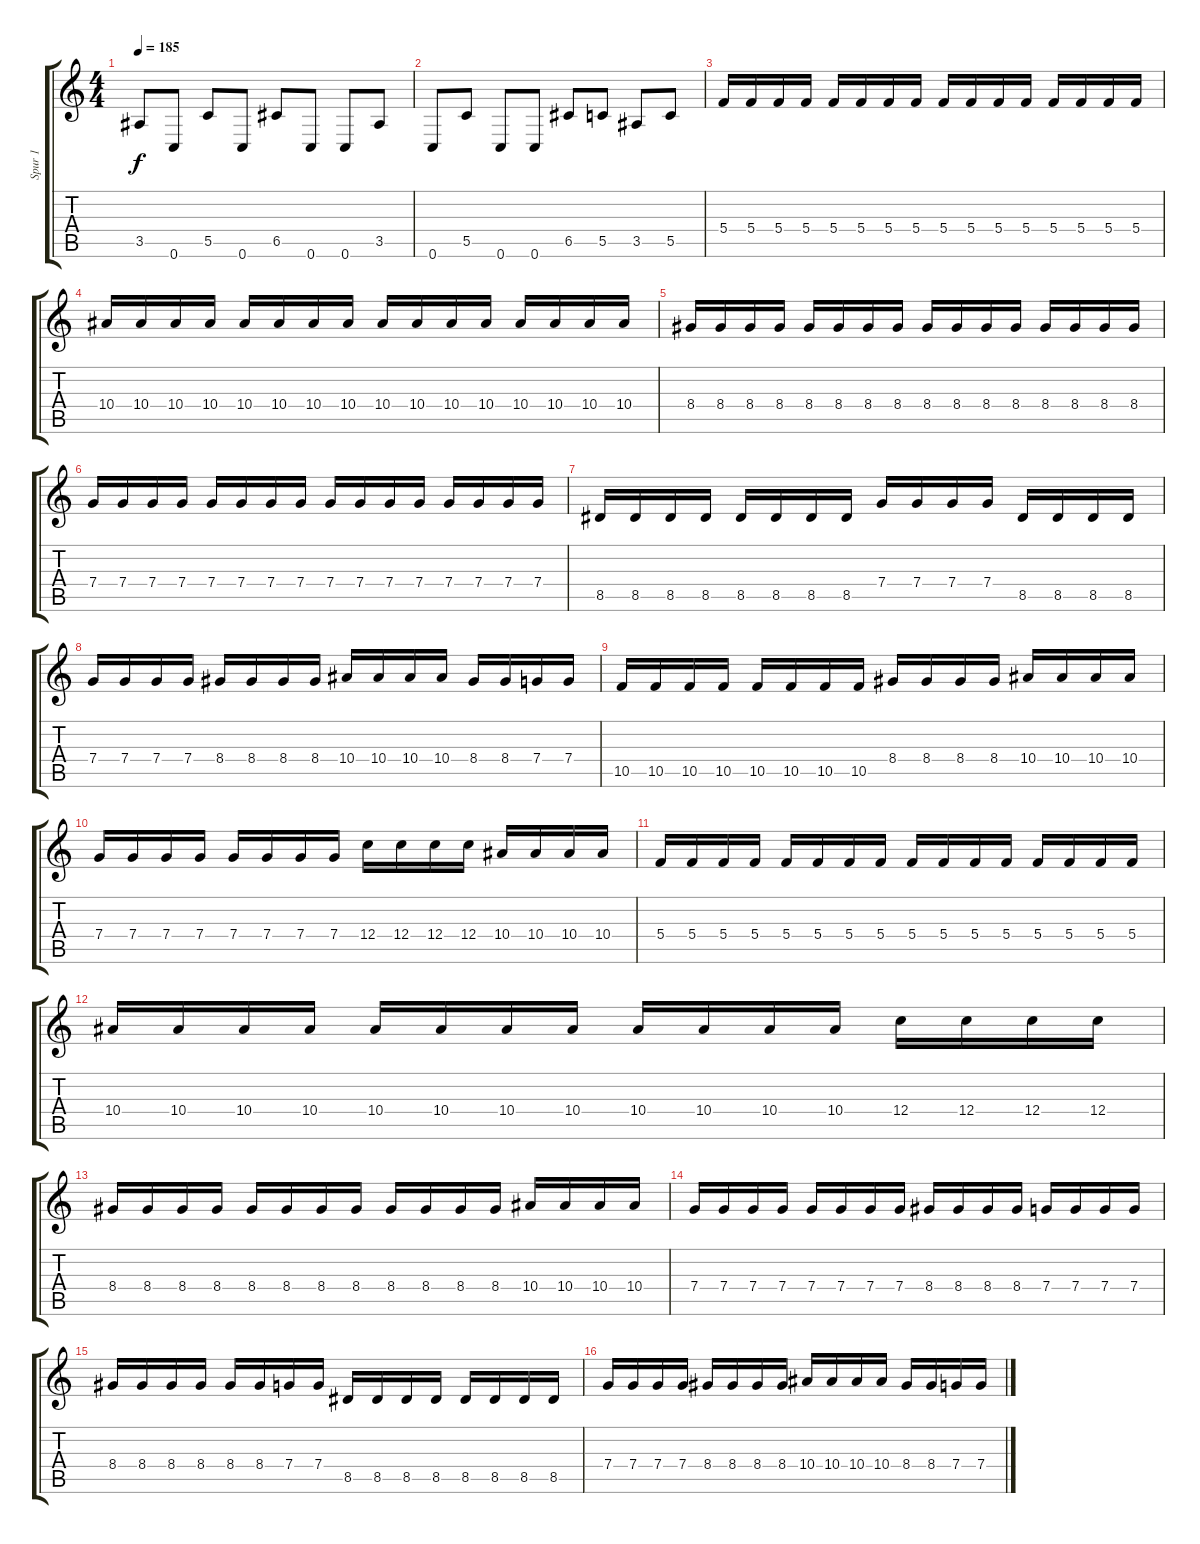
\track ("Spur 1" "Spur 1") {instrument overdrivenguitar}
\staff {score tabs}
\tuning (D4 A3 F3 C3 G2 C2) {hide}
\ts (4 4)
\tempo 185
\clef g2
\ks c
3.5.8{dy f} 0.6.8 5.5.8 0.6.8 6.5.8 0.6.8 0.6.8 3.5.8 |
0.6.8 5.5.8 0.6.8 0.6.8 6.5.8 5.5.8 3.5.8 5.5.8 |
5.4.16 5.4.16 5.4.16 5.4.16 5.4.16 5.4.16 5.4.16 5.4.16 5.4.16 5.4.16 5.4.16 5.4.16 5.4.16 5.4.16 5.4.16 5.4.16 |
10.4.16 10.4.16 10.4.16 10.4.16 10.4.16 10.4.16 10.4.16 10.4.16 10.4.16 10.4.16 10.4.16 10.4.16 10.4.16 10.4.16 10.4.16 10.4.16 |
8.4.16 8.4.16 8.4.16 8.4.16 8.4.16 8.4.16 8.4.16 8.4.16 8.4.16 8.4.16 8.4.16 8.4.16 8.4.16 8.4.16 8.4.16 8.4.16 |
7.4.16 7.4.16 7.4.16 7.4.16 7.4.16 7.4.16 7.4.16 7.4.16 7.4.16 7.4.16 7.4.16 7.4.16 7.4.16 7.4.16 7.4.16 7.4.16 |
8.5.16 8.5.16 8.5.16 8.5.16 8.5.16 8.5.16 8.5.16 8.5.16 7.4.16 7.4.16 7.4.16 7.4.16 8.5.16 8.5.16 8.5.16 8.5.16 |
7.4.16 7.4.16 7.4.16 7.4.16 8.4.16 8.4.16 8.4.16 8.4.16 10.4.16 10.4.16 10.4.16 10.4.16 8.4.16 8.4.16 7.4.16 7.4.16 |
10.5.16 10.5.16 10.5.16 10.5.16 10.5.16 10.5.16 10.5.16 10.5.16 8.4.16 8.4.16 8.4.16 8.4.16 10.4.16 10.4.16 10.4.16 10.4.16 |
7.4.16 7.4.16 7.4.16 7.4.16 7.4.16 7.4.16 7.4.16 7.4.16 12.4.16 12.4.16 12.4.16 12.4.16 10.4.16 10.4.16 10.4.16 10.4.16 |
5.4.16 5.4.16 5.4.16 5.4.16 5.4.16 5.4.16 5.4.16 5.4.16 5.4.16 5.4.16 5.4.16 5.4.16 5.4.16 5.4.16 5.4.16 5.4.16 |
10.4.16 10.4.16 10.4.16 10.4.16 10.4.16 10.4.16 10.4.16 10.4.16 10.4.16 10.4.16 10.4.16 10.4.16 12.4.16 12.4.16 12.4.16 12.4.16 |
8.4.16 8.4.16 8.4.16 8.4.16 8.4.16 8.4.16 8.4.16 8.4.16 8.4.16 8.4.16 8.4.16 8.4.16 10.4.16 10.4.16 10.4.16 10.4.16 |
7.4.16 7.4.16 7.4.16 7.4.16 7.4.16 7.4.16 7.4.16 7.4.16 8.4.16 8.4.16 8.4.16 8.4.16 7.4.16 7.4.16 7.4.16 7.4.16 |
8.4.16 8.4.16 8.4.16 8.4.16 8.4.16 8.4.16 7.4.16 7.4.16 8.5.16 8.5.16 8.5.16 8.5.16 8.5.16 8.5.16 8.5.16 8.5.16 |
7.4.16 7.4.16 7.4.16 7.4.16 8.4.16 8.4.16 8.4.16 8.4.16 10.4.16 10.4.16 10.4.16 10.4.16 8.4.16 8.4.16 7.4.16 7.4.16
